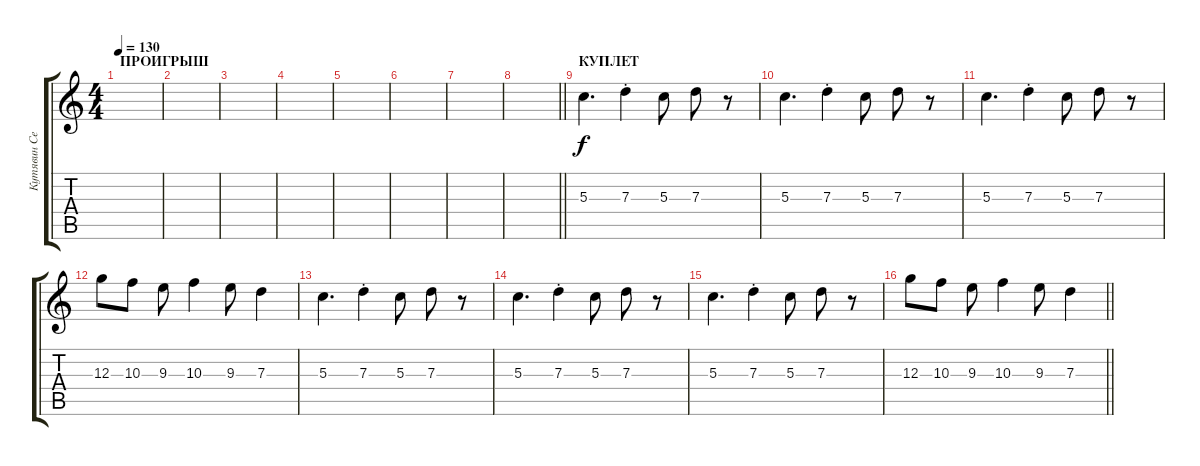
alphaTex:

\track ("Кутявин Сергей" "Кутявин Се") {instrument acousticguitarsteel}
\staff {score tabs}
\tuning (E4 B3 G3 D3 A2 E2) {hide}
\ts (4 4)
\section ("" "ПРОИГРЫШ")
\tempo 130
\clef g2
\ks c
|
|
|
|
|
|
|
\barLineRight lightlight
|
\section ("" "КУПЛЕТ")
5.3.4{d} 7.3{st}.4 5.3.8 7.3.8 r.8 |
5.3.4{d} 7.3{st}.4 5.3.8 7.3.8 r.8 |
5.3.4{d} 7.3{st}.4 5.3.8 7.3.8 r.8 |
12.3.8 10.3.8 9.3.8 10.3.4 9.3.8 7.3.4 |
5.3.4{d} 7.3{st}.4 5.3.8 7.3.8 r.8 |
5.3.4{d} 7.3{st}.4 5.3.8 7.3.8 r.8 |
5.3.4{d} 7.3{st}.4 5.3.8 7.3.8 r.8 |
\barLineRight lightlight
12.3.8 10.3.8 9.3.8 10.3.4 9.3.8 7.3.4
